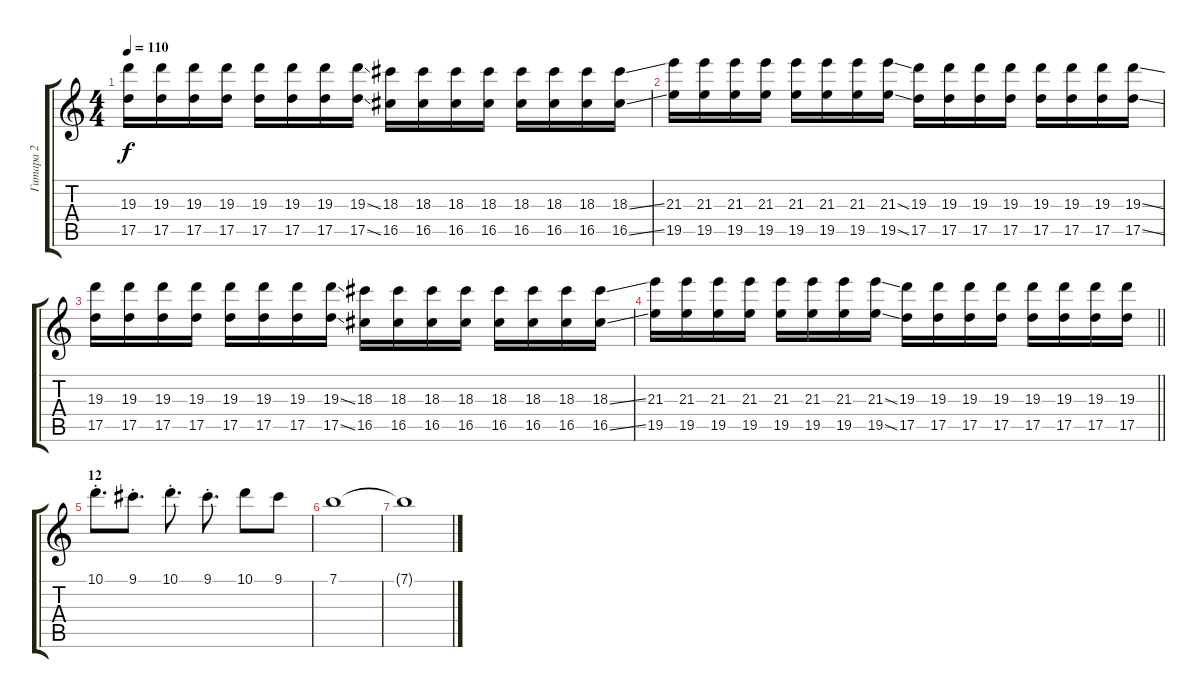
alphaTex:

\track ("Гитара 2" "Гитара 2") {instrument distortionguitar}
\staff {score tabs}
\tuning (E4 B3 G3 D3 A2 D2) {hide}
\ts (4 4)
\tempo 110
\clef g2
\ks c
(19.3 17.5).16{dy f} (19.3 17.5).16 (19.3 17.5).16 (19.3 17.5).16 (19.3 17.5).16 (19.3 17.5).16 (19.3 17.5).16 (19.3{ss} 17.5{ss}).16 (18.3 16.5).16 (18.3 16.5).16 (18.3 16.5).16 (18.3 16.5).16 (18.3 16.5).16 (18.3 16.5).16 (18.3 16.5).16 (18.3{ss} 16.5{ss}).16 |
(21.3 19.5).16 (21.3 19.5).16 (21.3 19.5).16 (21.3 19.5).16 (21.3 19.5).16 (21.3 19.5).16 (21.3 19.5).16 (21.3{ss} 19.5{ss}).16 (19.3 17.5).16 (19.3 17.5).16 (19.3 17.5).16 (19.3 17.5).16 (19.3 17.5).16 (19.3 17.5).16 (19.3 17.5).16 (19.3{ss} 17.5{ss}).16 |
(19.3 17.5).16 (19.3 17.5).16 (19.3 17.5).16 (19.3 17.5).16 (19.3 17.5).16 (19.3 17.5).16 (19.3 17.5).16 (19.3{ss} 17.5{ss}).16 (18.3 16.5).16 (18.3 16.5).16 (18.3 16.5).16 (18.3 16.5).16 (18.3 16.5).16 (18.3 16.5).16 (18.3 16.5).16 (18.3{ss} 16.5{ss}).16 |
\barLineRight lightlight
(21.3 19.5).16 (21.3 19.5).16 (21.3 19.5).16 (21.3 19.5).16 (21.3 19.5).16 (21.3 19.5).16 (21.3 19.5).16 (21.3{ss} 19.5{ss}).16 (19.3 17.5).16 (19.3 17.5).16 (19.3 17.5).16 (19.3 17.5).16 (19.3 17.5).16 (19.3 17.5).16 (19.3 17.5).16 (19.3 17.5).16 |
\section ("" "12")
10.1{st}.8{d} 9.1{st}.8{d} 10.1{st}.8{d} 9.1{st}.8{d} 10.1.8 9.1.8 |
7.1.1 |
7.1{t}.1
